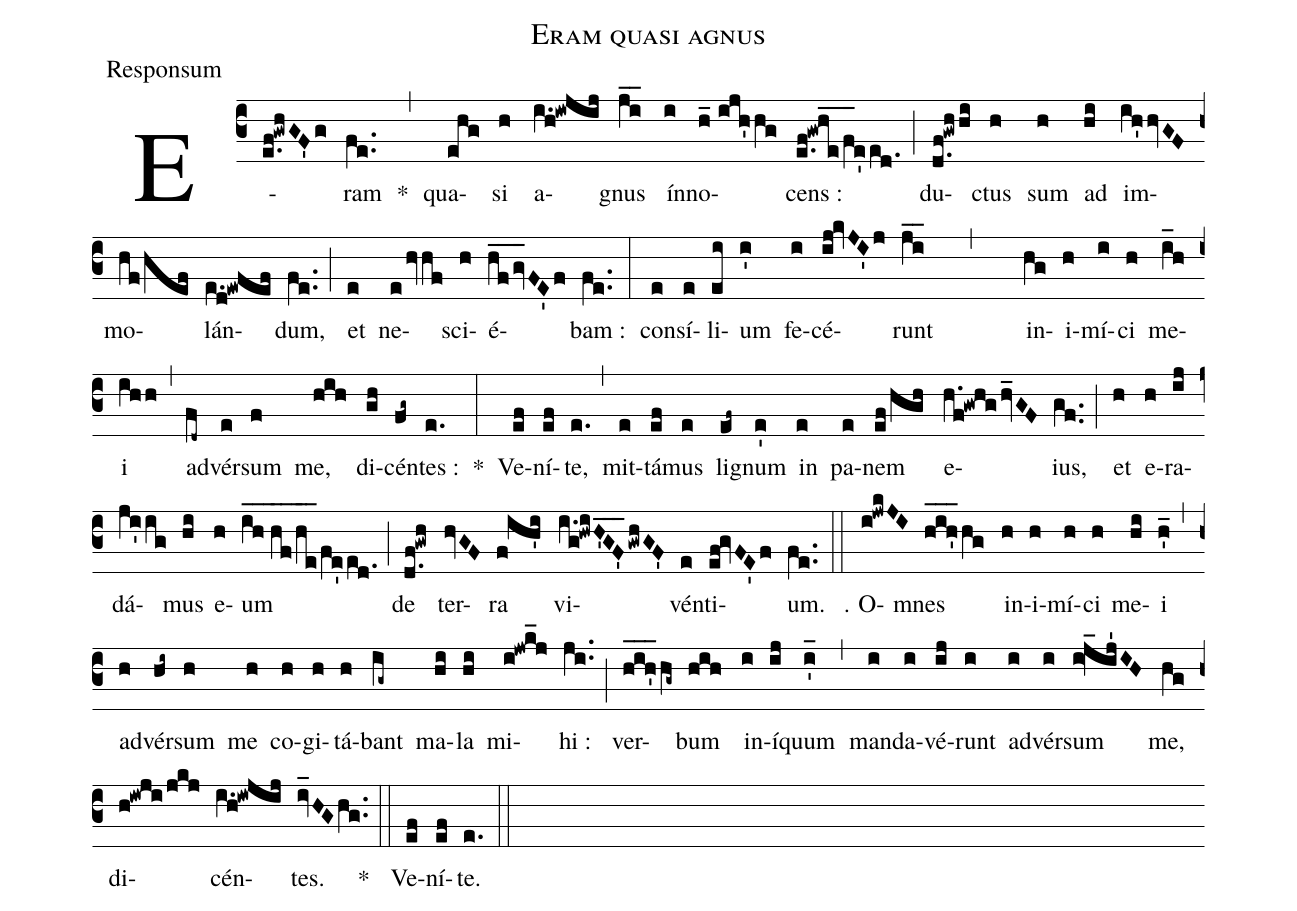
name:Eram quasi agnus;
office-part:Responsum;
%%
(c3) E(e.f!gwhGF'g)ram(fe..) *(,)
qua(ehg)si(h) a(i.h!iwjij)gnus(ji__) ín(i)no(h_//ijh'hg)cens :(e.f!gwh_e_/f_e'ed.) (;)
du(d.f!gwhhi)ctus(h) sum(h) ad(hi) im(ih'hvGF)mo(hf/hef)lán(e.d!ewfef)dum,(fe..) (;)
et(e) ne(ehvhf)sci(h)é(hf__gv_FE'f)bam :(fe..) (:)
con(e)sí(e)li(ei)um(i') fe(i)cé(ij!kvJI'j)runt (ji__) ( , ) in(hg)i(h)mí(i)ci(h) me(i_h)i(ihh) (,)
ad(fd~)vér(e)sum(f) me,(hih) di(gh)cén(fg~)tes :(e.) *(:)
Ve(ef)ní(ef)te,(e.) (,)
mit(e)tá(ef)mus(e) li(ef~)gnum(e') in(e) pa(e)nem(ef/hgh) e(h.f!gwhghv_GF)ius,(gf..) (;)
et(h) e(h)ra(ij)dá(ji'ig)mus(hi) e(h)um(ih__//hf__/he__/fe'ed.) (;)
de(d.f!gwh) ter(hvGF)ra(f!ih'i) vi(i.g!hwiH_'G_F'_gwhGF')vén(e)ti(ef!gvFE'f)um.(fe..) (::)

℣. O(i!jwkJI)mnes(hih'___hg) in(h)i(h)mí(h)ci(h) me(hi)i(h'_) (,)
ad(h)vér(hi~)sum(h) me(h) co(h)gi(h)tá(h)bant(ig~) ma(hi)la(hi) mi(i!jwk_j)hi :(ji..) (;)
ver(hih'___hg~)bum(hih) in(i)í(ij)quum(i'_) (,)
man(i)da(i)vé(ij)runt(i) ad(i)vér(i)sum(i!j_ij'IH) me,(hg) di(h!iwji/jkj)cén(i.h!iwjij)tes.(iv_HGhg..) *(::)
Ve(ef)ní(ef)te.(e.) (::)
